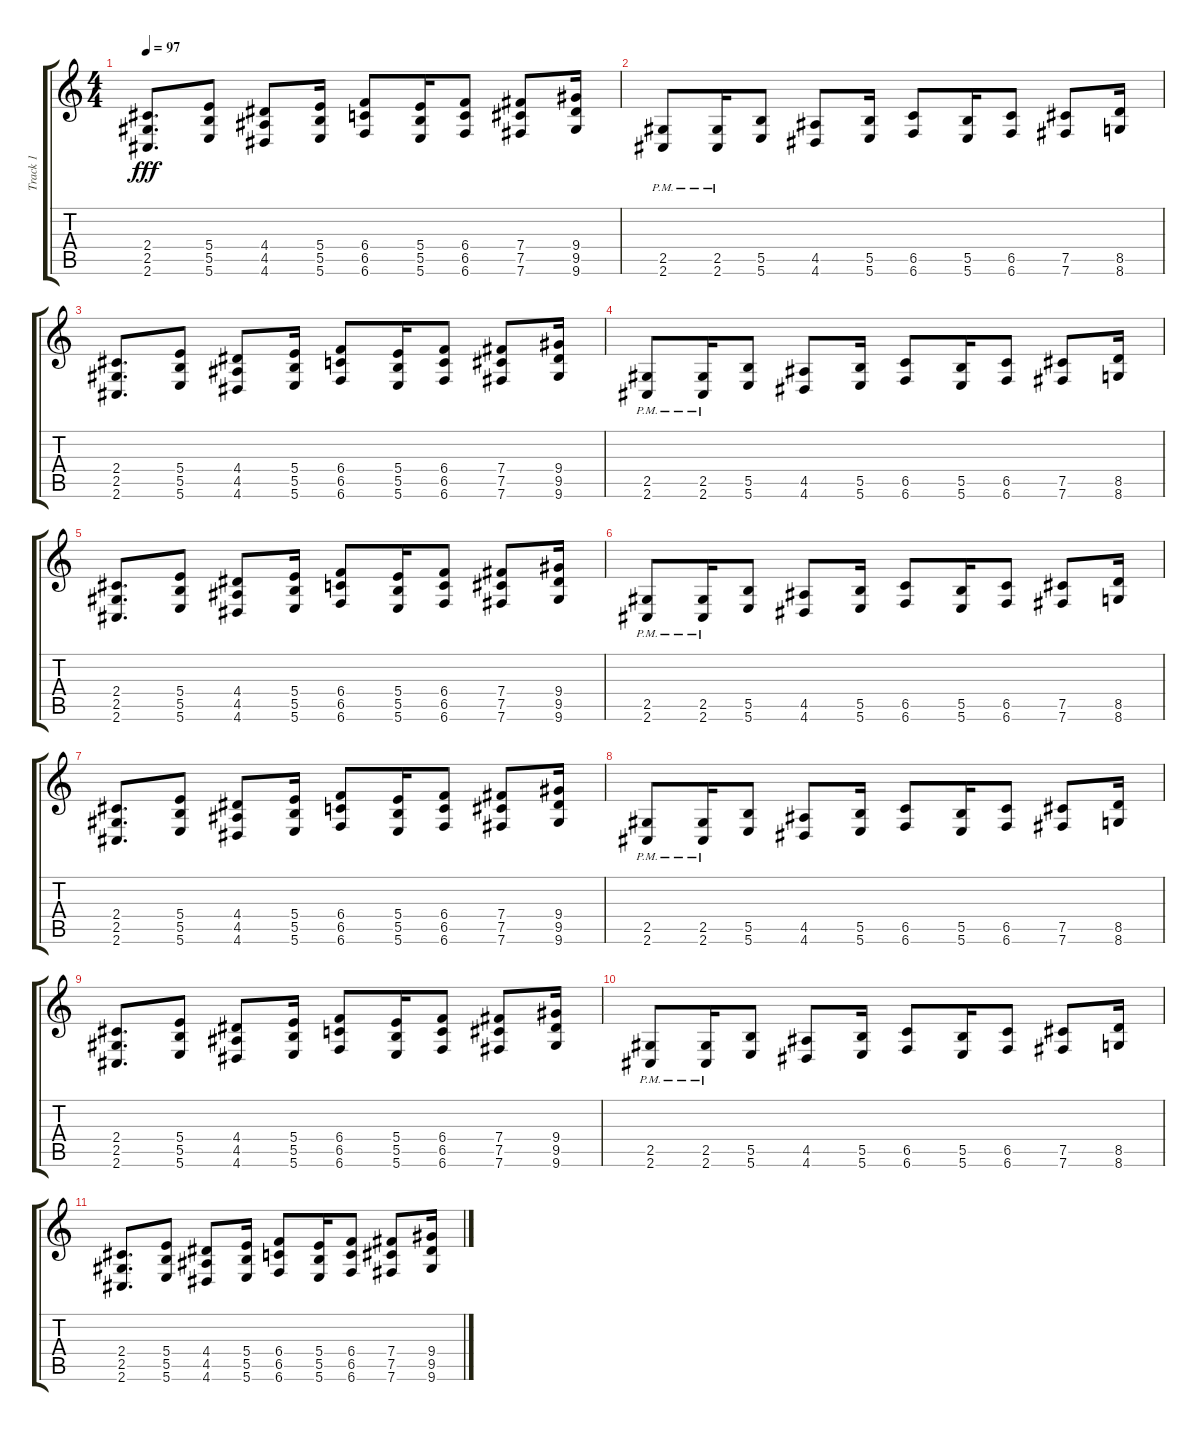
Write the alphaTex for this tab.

\track ("Track 1" "Track 1") {instrument distortionguitar}
\staff {score tabs}
\tuning (Db4 Ab3 E3 B2 Gb2 B1) {hide}
\ts (4 4)
\tempo 97
\clef g2
\ks c
(2.4 2.5 2.6).8{d dy fff} (5.4 5.5 5.6).8 (4.4 4.5 4.6).8 (5.4 5.5 5.6).16 (6.4 6.5 6.6).8 (5.4 5.5 5.6).16 (6.4 6.5 6.6).8 (7.4 7.5 7.6).8 (9.4 9.5 9.6).16 |
(2.5{pm} 2.6{pm}).8 (2.5{pm} 2.6{pm}).16 (5.5 5.6).8 (4.5 4.6).8 (5.5 5.6).16 (6.5 6.6).8 (5.5 5.6).16 (6.5 6.6).8 (7.5 7.6).8 (8.5 8.6).16 |
(2.4 2.5 2.6).8{d} (5.4 5.5 5.6).8 (4.4 4.5 4.6).8 (5.4 5.5 5.6).16 (6.4 6.5 6.6).8 (5.4 5.5 5.6).16 (6.4 6.5 6.6).8 (7.4 7.5 7.6).8 (9.4 9.5 9.6).16 |
(2.5{pm} 2.6{pm}).8 (2.5{pm} 2.6{pm}).16 (5.5 5.6).8 (4.5 4.6).8 (5.5 5.6).16 (6.5 6.6).8 (5.5 5.6).16 (6.5 6.6).8 (7.5 7.6).8 (8.5 8.6).16 |
(2.4 2.5 2.6).8{d} (5.4 5.5 5.6).8 (4.4 4.5 4.6).8 (5.4 5.5 5.6).16 (6.4 6.5 6.6).8 (5.4 5.5 5.6).16 (6.4 6.5 6.6).8 (7.4 7.5 7.6).8 (9.4 9.5 9.6).16 |
(2.5{pm} 2.6{pm}).8 (2.5{pm} 2.6{pm}).16 (5.5 5.6).8 (4.5 4.6).8 (5.5 5.6).16 (6.5 6.6).8 (5.5 5.6).16 (6.5 6.6).8 (7.5 7.6).8 (8.5 8.6).16 |
(2.4 2.5 2.6).8{d} (5.4 5.5 5.6).8 (4.4 4.5 4.6).8 (5.4 5.5 5.6).16 (6.4 6.5 6.6).8 (5.4 5.5 5.6).16 (6.4 6.5 6.6).8 (7.4 7.5 7.6).8 (9.4 9.5 9.6).16 |
(2.5{pm} 2.6{pm}).8 (2.5{pm} 2.6{pm}).16 (5.5 5.6).8 (4.5 4.6).8 (5.5 5.6).16 (6.5 6.6).8 (5.5 5.6).16 (6.5 6.6).8 (7.5 7.6).8 (8.5 8.6).16 |
(2.4 2.5 2.6).8{d} (5.4 5.5 5.6).8 (4.4 4.5 4.6).8 (5.4 5.5 5.6).16 (6.4 6.5 6.6).8 (5.4 5.5 5.6).16 (6.4 6.5 6.6).8 (7.4 7.5 7.6).8 (9.4 9.5 9.6).16 |
(2.5{pm} 2.6{pm}).8 (2.5{pm} 2.6{pm}).16 (5.5 5.6).8 (4.5 4.6).8 (5.5 5.6).16 (6.5 6.6).8 (5.5 5.6).16 (6.5 6.6).8 (7.5 7.6).8 (8.5 8.6).16 |
(2.4 2.5 2.6).8{d} (5.4 5.5 5.6).8 (4.4 4.5 4.6).8 (5.4 5.5 5.6).16 (6.4 6.5 6.6).8 (5.4 5.5 5.6).16 (6.4 6.5 6.6).8 (7.4 7.5 7.6).8 (9.4 9.5 9.6).16
